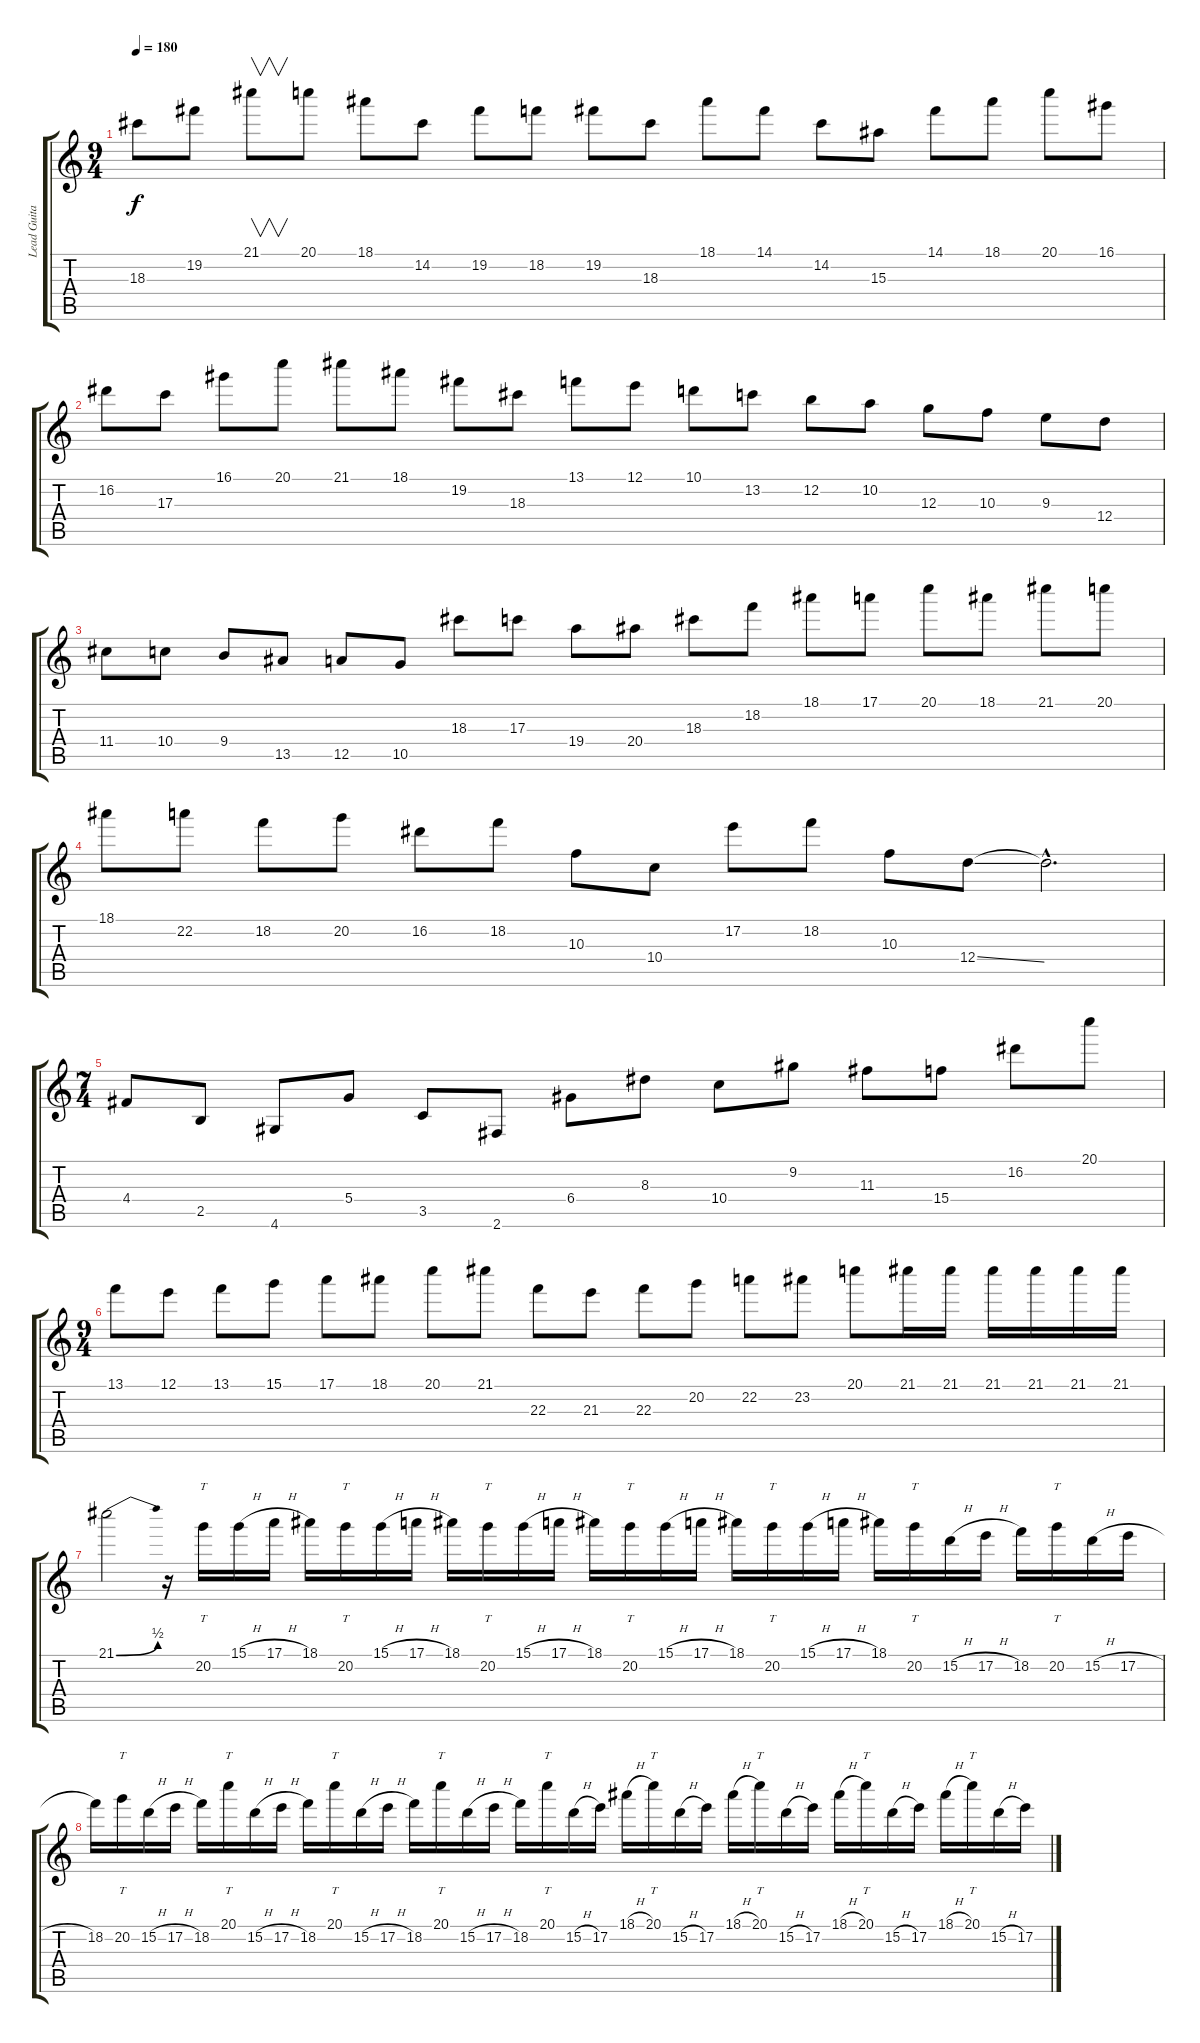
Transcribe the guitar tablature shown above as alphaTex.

\track ("Lead Guitar" "Lead Guita") {instrument distortionguitar}
\staff {score tabs}
\tuning (E4 B3 G3 D3 A2 E2) {hide}
\ts (9 4)
\tempo 180
\clef g2
\ks c
18.3.8{dy f} 19.2.8 21.1.8{v} 20.1.8 18.1.8 14.2.8 19.2.8 18.2.8 19.2.8 18.3.8 18.1.8 14.1.8 14.2.8 15.3.8 14.1.8 18.1.8 20.1.8 16.1.8 |
16.2.8 17.3.8 16.1.8 20.1.8 21.1.8 18.1.8 19.2.8 18.3.8 13.1.8 12.1.8 10.1.8 13.2.8 12.2.8 10.2.8 12.3.8 10.3.8 9.3.8 12.4.8 |
11.4.8 10.4.8 9.4.8 13.5.8 12.5.8 10.5.8 18.3.8 17.3.8 19.4.8 20.4.8 18.3.8 18.2.8 18.1.8 17.1.8 20.1.8 18.1.8 21.1.8 20.1.8 |
18.1.8 22.2.8 18.2.8 20.2.8 16.2.8 18.2.8 10.3.8 10.4.8 17.2.8 18.2.8 10.3.8 12.4{ss}.8 12.4{hac t}.2{d} |
\ts (7 4)
4.4.8 2.5.8 4.6.8 5.4.8 3.5.8 2.6.8 6.4.8 8.3.8 10.4.8 9.2.8 11.3.8 15.4.8 16.2.8 20.1.8 |
\ts (9 4)
13.1.8 12.1.8 13.1.8 15.1.8 17.1.8 18.1.8 20.1.8 21.1.8 22.3.8 21.3.8 22.3.8 20.2.8 22.2.8 23.2.8 20.1.8 21.1.16 21.1.16 21.1.16 21.1.16 21.1.16 21.1.16 |
21.1{be (bend 0 0 60 2)}.2 r.16 20.2.16{tt} 15.1{h}.16 17.1{h}.16 18.1.16 20.2.16{tt} 15.1{h}.16 17.1{h}.16 18.1.16 20.2.16{tt} 15.1{h}.16 17.1{h}.16 18.1.16 20.2.16{tt} 15.1{h}.16 17.1{h}.16 18.1.16 20.2.16{tt} 15.1{h}.16 17.1{h}.16 18.1.16 20.2.16{tt} 15.2{h}.16 17.2{h}.16 18.2.16 20.2.16{tt} 15.2{h}.16 17.2{h}.16 |
18.2.16 20.2.16{tt} 15.2{h}.16 17.2{h}.16 18.2.16 20.1.16{tt} 15.2{h}.16 17.2{h}.16 18.2.16 20.1.16{tt} 15.2{h}.16 17.2{h}.16 18.2.16 20.1.16{tt} 15.2{h}.16 17.2{h}.16 18.2.16 20.1.16{tt} 15.2{h}.16 17.2.16 18.1{h}.16 20.1.16{tt} 15.2{h}.16 17.2.16 18.1{h}.16 20.1.16{tt} 15.2{h}.16 17.2.16 18.1{h}.16 20.1.16{tt} 15.2{h}.16 17.2.16 18.1{h}.16 20.1.16{tt} 15.2{h}.16 17.2.16
